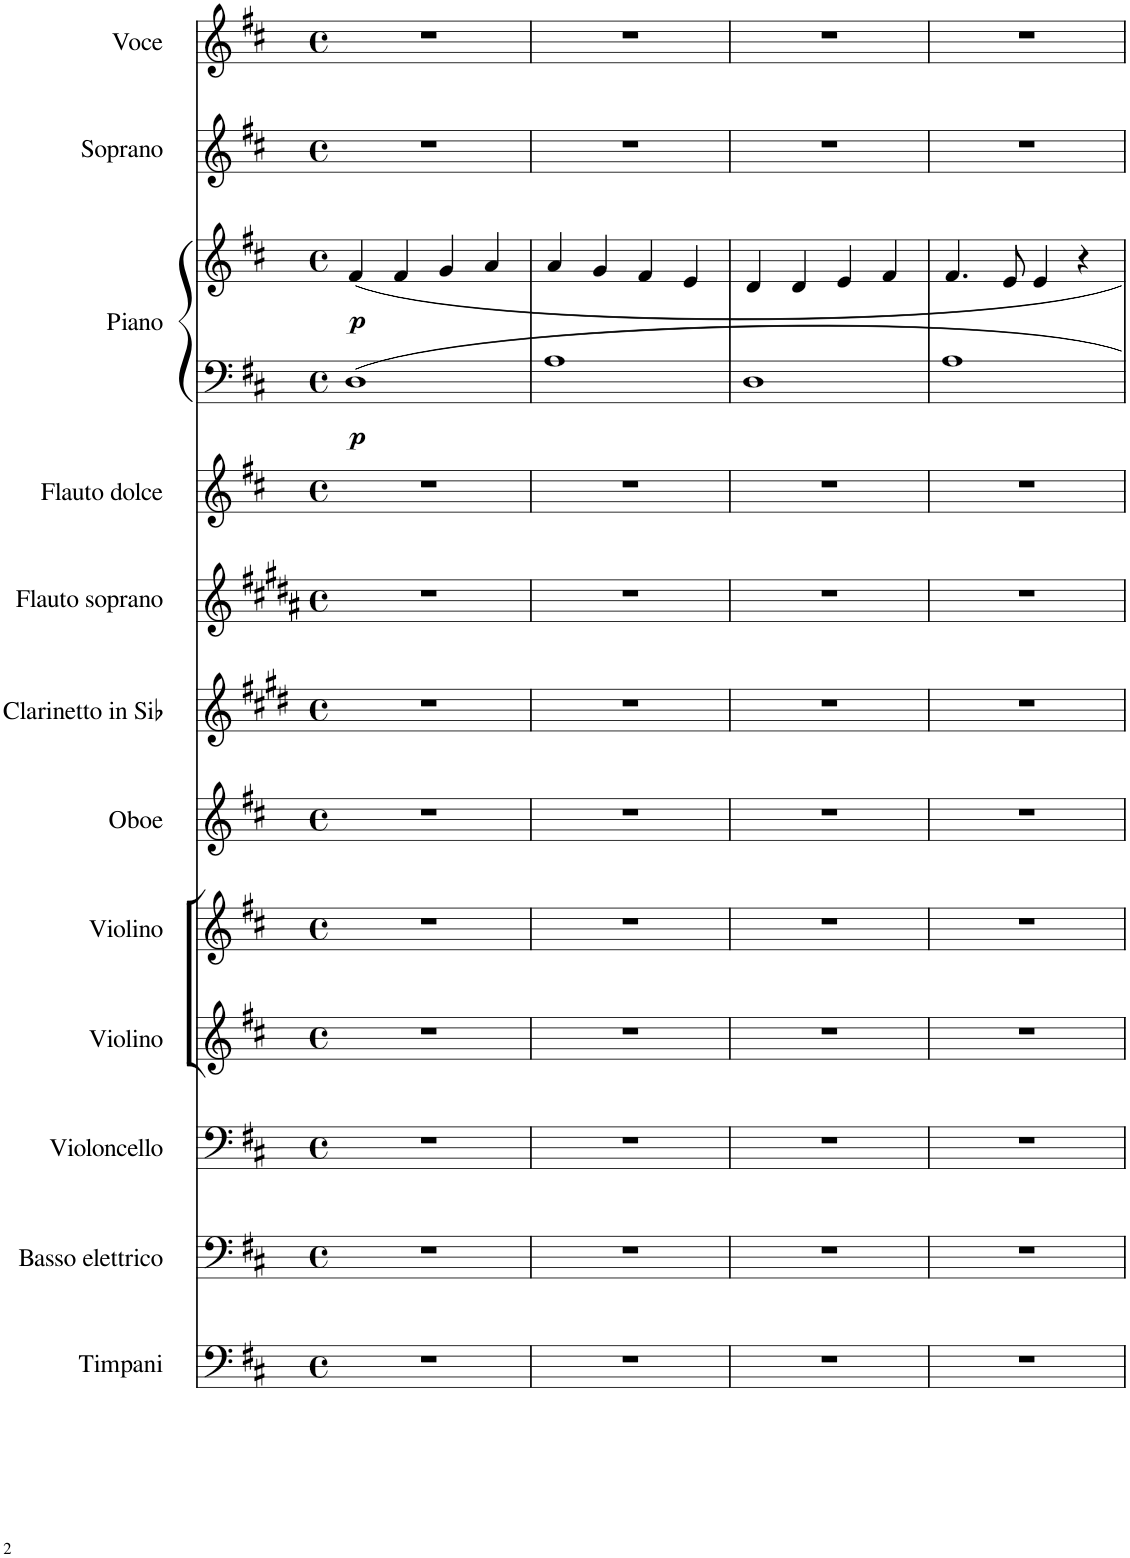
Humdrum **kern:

**kern	**kern	**kern	**kern	**kern	**kern	**kern	**kern	**kern	**kern	**kern	**dynam	**kern	**kern
*part12	*part11	*part10	*part9	*part8	*part7	*part6	*part5	*part4	*part3	*part3	*part3	*part2	*part1
*staff13	*staff12	*staff11	*staff10	*staff9	*staff8	*staff7	*staff6	*staff5	*staff4	*staff3	*staff3/4	*staff2	*staff1
*I"Timpani	*I"Basso elettrico	*I"Violoncello	*I"Violino	*I"Violino	*I"Oboe	*I"Clarinetto in Sib	*I"Flauto soprano	*I"Flauto dolce	*I"Piano	*	*	*I"Soprano	*I"Voce
*I'Timp.	*I'B. el.	*I'Vc.	*I'Vln.	*I'Vln.	*I'Ob.	*I'Cl. Sib	*I'Fl. s.	*	*	*	*	*I'S.	*I'Vo.
*clefF4	*clefF4	*clefF4	*clefG2	*clefG2	*clefG2	*clefG2	*clefG2	*clefG2	*clefF4	*clefG2	*	*clefG2	*clefG2
*	*Trd7c12	*	*	*	*	*Trd1c2	*Trd-2c-3	*	*	*	*	*	*
*k[f#c#]	*k[f#c#]	*k[f#c#]	*k[f#c#]	*k[f#c#]	*k[f#c#]	*k[f#c#g#d#]	*k[f#c#g#d#a#]	*k[f#c#]	*k[f#c#]	*k[f#c#]	*	*k[f#c#]	*k[f#c#]
*M4/4	*M4/4	*M4/4	*M4/4	*M4/4	*M4/4	*M4/4	*M4/4	*M4/4	*M4/4	*M4/4	*	*M4/4	*M4/4
*met(c)	*met(c)	*met(c)	*met(c)	*met(c)	*met(c)	*met(c)	*met(c)	*met(c)	*met(c)	*met(c)	*	*met(c)	*met(c)
=1	=1	=1	=1	=1	=1	=1	=1	=1	=1	=1	=1	=1	=1
!	!	!	!	!	!	!	!	!	!	!	!LO:DY:b=2	!	!
!	!	!	!	!	!	!	!	!	!	!	!LO:DY:n=1:b	!	!
1r	1r	1r	1r	1r	1r	1r	1r	1r	1D	4f#/	p p	1r	1r
.	.	.	.	.	.	.	.	.	.	4f#/	.	.	.
.	.	.	.	.	.	.	.	.	.	4g/	.	.	.
.	.	.	.	.	.	.	.	.	.	4a/	.	.	.
=2	=2	=2	=2	=2	=2	=2	=2	=2	=2	=2	=2	=2	=2
1r	1r	1r	1r	1r	1r	1r	1r	1r	1A	4a/	.	1r	1r
.	.	.	.	.	.	.	.	.	.	4g/	.	.	.
.	.	.	.	.	.	.	.	.	.	4f#/	.	.	.
.	.	.	.	.	.	.	.	.	.	4e/	.	.	.
=3	=3	=3	=3	=3	=3	=3	=3	=3	=3	=3	=3	=3	=3
1r	1r	1r	1r	1r	1r	1r	1r	1r	1D	4d/	.	1r	1r
.	.	.	.	.	.	.	.	.	.	4d/	.	.	.
.	.	.	.	.	.	.	.	.	.	4e/	.	.	.
.	.	.	.	.	.	.	.	.	.	4f#/	.	.	.
=4	=4	=4	=4	=4	=4	=4	=4	=4	=4	=4	=4	=4	=4
1r	1r	1r	1r	1r	1r	1r	1r	1r	1A	4.f#/	.	1r	1r
.	.	.	.	.	.	.	.	.	.	8e/	.	.	.
.	.	.	.	.	.	.	.	.	.	4e/	.	.	.
.	.	.	.	.	.	.	.	.	.	4r	.	.	.
=	=	=	=	=	=	=	=	=	=	=	=	=	=
*-	*-	*-	*-	*-	*-	*-	*-	*-	*-	*-	*-	*-	*-
